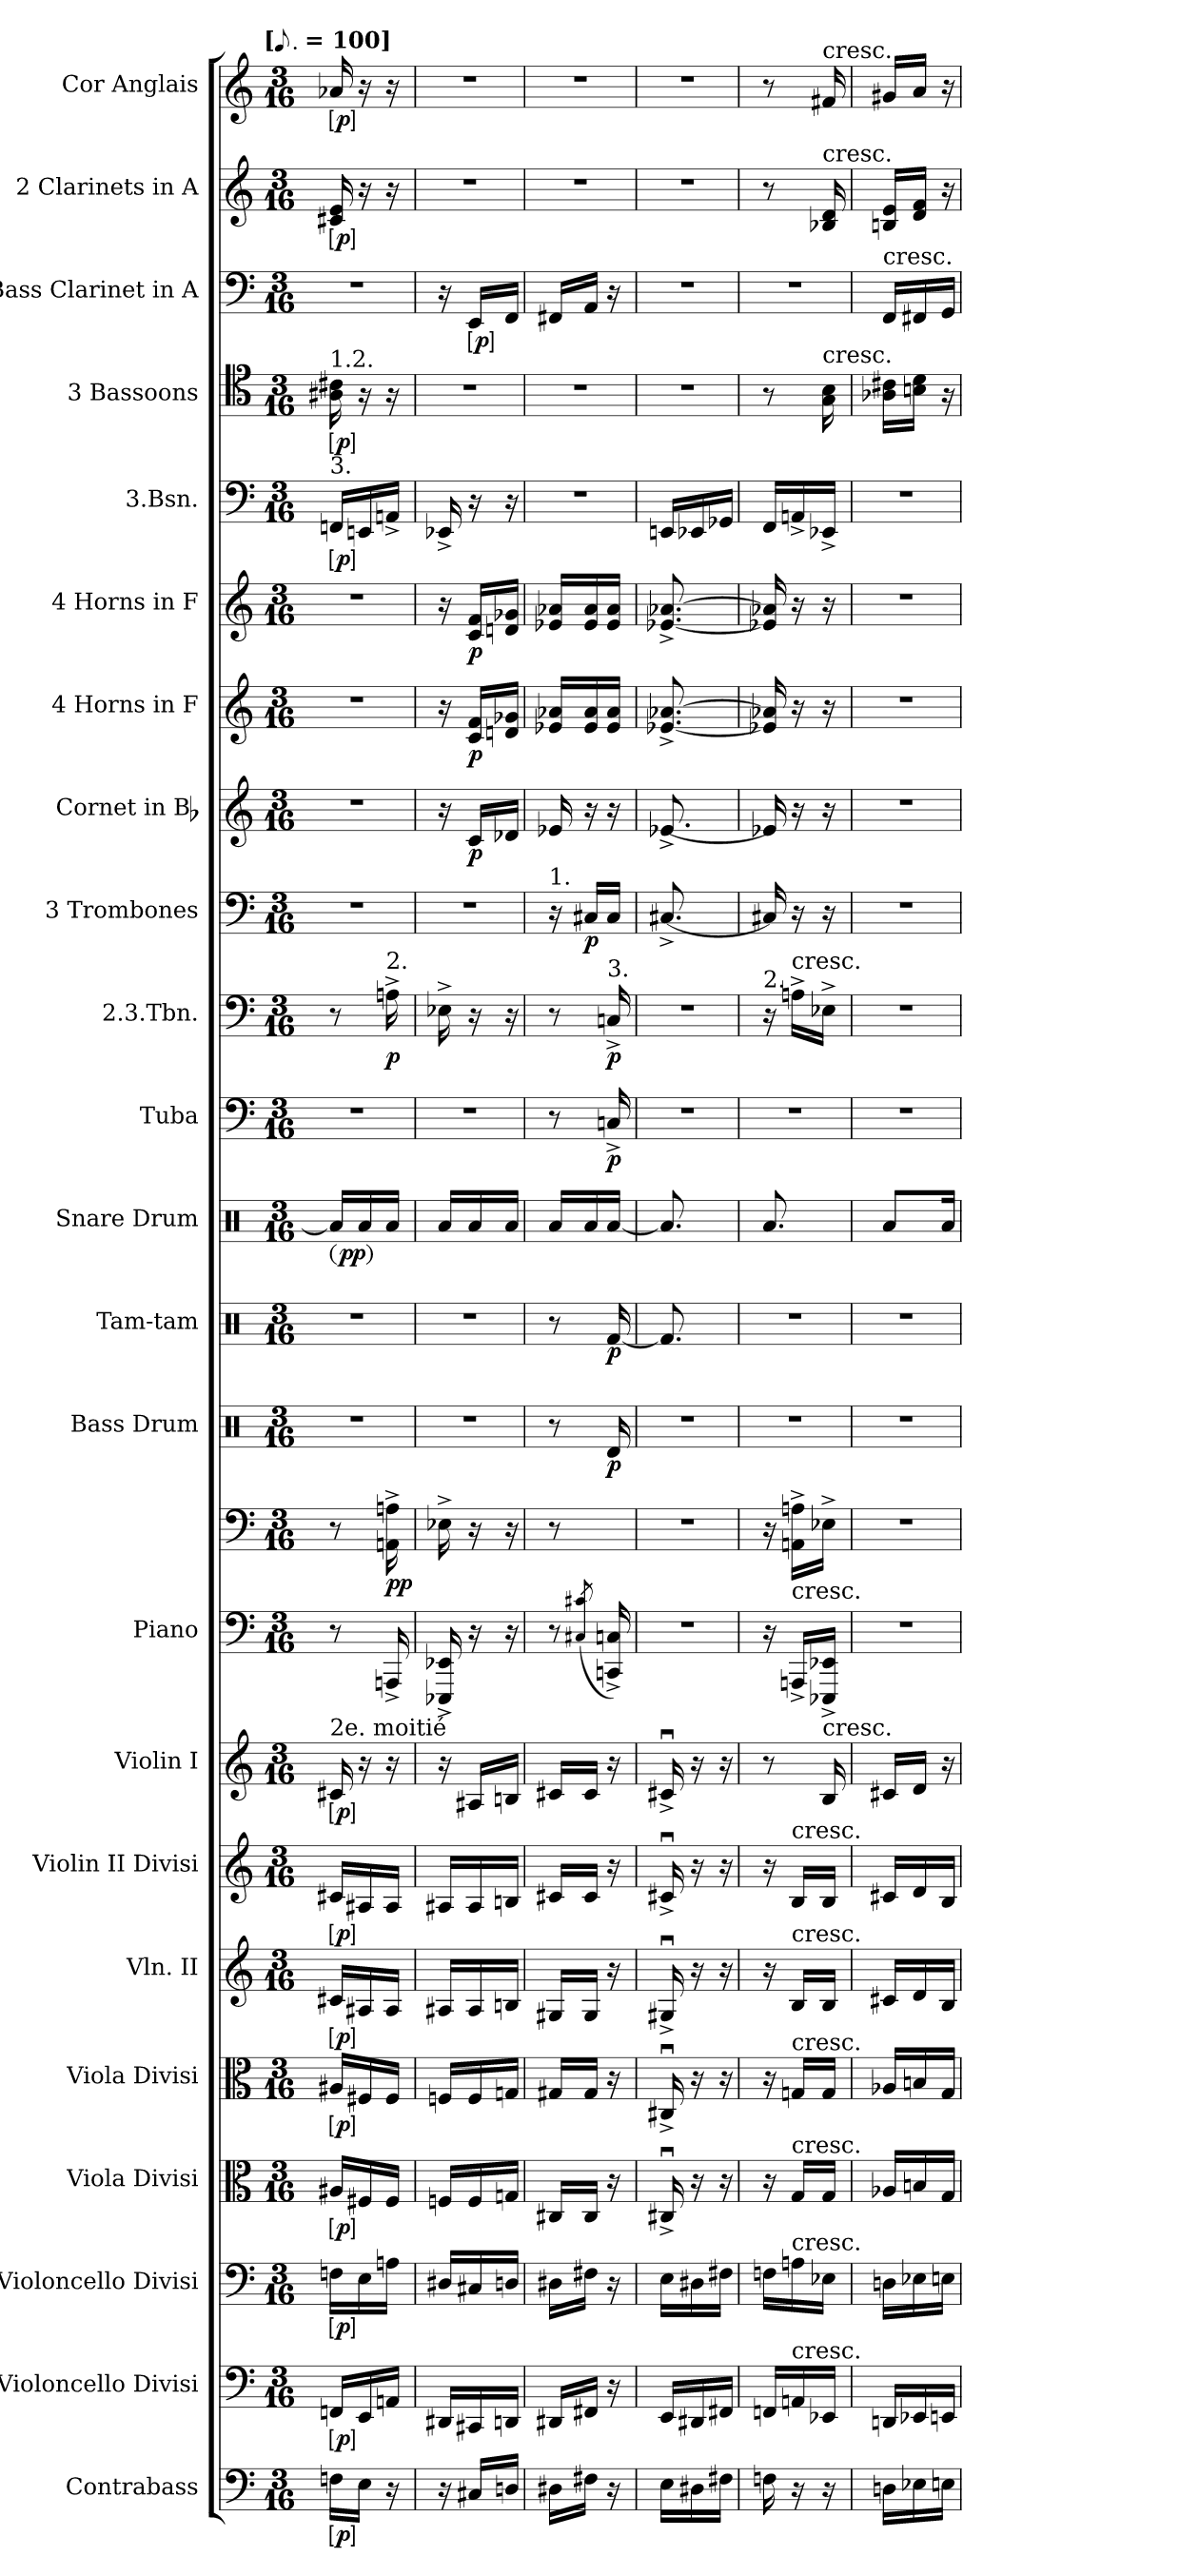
**kern	**dynam	**kern	**dynam	**kern	**dynam	**kern	**dynam	**kern	**dynam	**kern	**dynam	**kern	**dynam	**kern	**dynam	**kern	**kern	**dynam	**kern	**dynam	**kern	**dynam	**kern	**dynam	**kern	**dynam	**kern	**dynam	**kern	**dynam	**kern	**dynam	**kern	**dynam	**kern	**dynam	**kern	**dynam	**kern	**dynam	**kern	**dynam	**kern	**dynam	**kern	**dynam
*part23	*part23	*part22	*part22	*part21	*part21	*part20	*part20	*part19	*part19	*part18	*part18	*part17	*part17	*part16	*part16	*part15	*part15	*part15	*part14	*part14	*part13	*part13	*part12	*part12	*part11	*part11	*part10	*part10	*part9	*part9	*part8	*part8	*part7	*part7	*part6	*part6	*part5	*part5	*part4	*part4	*part3	*part3	*part2	*part2	*part1	*part1
*staff24	*staff24	*staff23	*staff23	*staff22	*staff22	*staff21	*staff21	*staff20	*staff20	*staff19	*staff19	*staff18	*staff18	*staff17	*staff17	*staff16	*staff15	*staff15/16	*staff14	*staff14	*staff13	*staff13	*staff12	*staff12	*staff11	*staff11	*staff10	*staff10	*staff9	*staff9	*staff8	*staff8	*staff7	*staff7	*staff6	*staff6	*staff5	*staff5	*staff4	*staff4	*staff3	*staff3	*staff2	*staff2	*staff1	*staff1
*I"Contrabass	*	*I"Violoncello Divisi	*	*I"Violoncello Divisi	*	*I"Viola Divisi	*	*I"Viola Divisi	*	*I"Vln. II	*	*I"Violin II Divisi	*	*I"Violin I	*	*I"Piano	*	*	*I"Bass Drum	*	*I"Tam-tam	*	*I"Snare Drum	*	*I"Tuba	*	*I"2.3.Tbn.	*	*I"3 Trombones	*	*I"Cornet in Bb	*	*I"4 Horns in F	*	*I"4 Horns in F	*	*I"3.Bsn.	*	*I"3 Bassoons	*	*I"Bass Clarinet in A	*	*I"2 Clarinets in A	*	*I"Cor Anglais	*
*I'Cb.	*	*I'Vc	*	*I'Vc.	*	*I'Vla.	*	*I'Vla.	*	*I'Vln	*	*I'Vln. II	*	*I'Vln. I	*	*I'Pno.	*	*	*	*	*	*	*	*	*I'Tba.	*	*	*	*I'1.Tbn.	*	*	*	*I'3.4.Hn.	*	*I'1.2.Hn.	*	*I'Bsn	*	*I'1.2.Bsn.	*	*I'B. Cl.	*	*I'Cl.	*	*I'C. A.	*
*clefF4	*	*clefF4	*	*clefF4	*	*clefC3	*	*clefC3	*	*clefG2	*	*clefG2	*	*clefG2	*	*clefF4	*clefF4	*	*clefX	*	*clefX	*	*clefX	*	*clefF4	*	*clefF4	*	*clefF4	*	*clefG2	*	*clefG2	*	*clefG2	*	*clefF4	*	*clefC4	*	*clefF4	*	*clefG2	*	*clefG2	*
*ITrd7c12	*	*	*	*	*	*	*	*	*	*	*	*	*	*	*	*	*	*	*	*	*	*	*	*	*	*	*	*	*	*	*ITrd1c2	*	*ITrd4c7	*	*ITrd4c7	*	*	*	*	*	*ITrd2c3	*	*ITrd2c3	*	*ITrd4c7	*
*k[]	*	*k[]	*	*k[]	*	*k[]	*	*k[]	*	*k[]	*	*k[]	*	*k[]	*	*k[]	*k[]	*	*k[]	*	*k[]	*	*k[]	*	*k[]	*	*k[]	*	*k[]	*	*k[b-e-]	*	*k[b-]	*	*k[b-]	*	*k[]	*	*k[]	*	*k[f#c#g#]	*	*k[f#c#g#]	*	*k[b-]	*
!!LO:TX:omd:t=[[8th-dot] = 100]
*M3/16	*	*M3/16	*	*M3/16	*	*M3/16	*	*M3/16	*	*M3/16	*	*M3/16	*	*M3/16	*	*M3/16	*M3/16	*	*M3/16	*	*M3/16	*	*M3/16	*	*M3/16	*	*M3/16	*	*M3/16	*	*M3/16	*	*M3/16	*	*M3/16	*	*M3/16	*	*M3/16	*	*M3/16	*	*M3/16	*	*M3/16	*
*MM75	*	*MM75	*	*MM75	*	*MM75	*	*MM75	*	*MM75	*	*MM75	*	*MM75	*	*MM75	*MM75	*	*MM75	*	*MM75	*	*MM75	*	*MM75	*	*MM75	*	*MM75	*	*MM75	*	*MM75	*	*MM75	*	*MM75	*	*MM75	*	*MM75	*	*MM75	*	*MM75	*
=1	=1	=1	=1	=1	=1	=1	=1	=1	=1	=1	=1	=1	=1	=1	=1	=1	=1	=1	=1	=1	=1	=1	=1	=1	=1	=1	=1	=1	=1	=1	=1	=1	=1	=1	=1	=1	=1	=1	=1	=1	=1	=1	=1	=1	=1	=1
!	!	!	!	!	!	!	!	!	!	!	!	!	!	!	!	!	!	!	!	!	!	!	!	!	!	!	!	!	!	!	!	!	!	!	!	!	!	!	!LO:TX:a:t=1.2.	!	!	!	!	!	!	!
!	!	!	!	!	!	!	!	!	!	!	!	!	!	!	!	!	!	!	!	!	!	!	!	!	!	!	!	!	!	!	!	!	!	!	!	!	!LO:TX:a:t=3.	!	!	!	!	!	!	!	!	!
!	!	!	!	!	!	!	!	!	!	!	!	!	!	!LO:TX:a:t=2e. moitié	!	!	!	!	!	!	!	!	!	!	!	!	!	!	!	!	!	!	!	!	!	!	!	!	!	!	!	!	!	!	!	!
!	!LO:DY:ed=brack	!	!LO:DY:ed=brack	!	!LO:DY:ed=brack	!	!LO:DY:ed=brack	!	!LO:DY:ed=brack	!	!LO:DY:ed=brack	!	!LO:DY:ed=brack	!	!LO:DY:ed=brack	!	!	!	!	!	!	!	!	!LO:DY:ed=paren	!	!	!	!	!	!	!	!	!	!	!	!	!	!LO:DY:ed=brack	!	!LO:DY:ed=brack	!	!	!	!LO:DY:ed=brack	!	!LO:DY:ed=brack
16FFnLL	p	16FFnLL	p	16FnLL	p	16A#XLL	p	16A#XLL	p	16c#XLL	p	16c#XLL	p	16c#X	p	8r	8r	.	16%3r	.	16%3r	.	16Ra/LL]	pp	16%3r	.	8r	.	16%3r	.	16%3r	.	16%3r	.	16%3r	.	16FFnLL	p	16A#X 16c#X	p	16%3r	.	16A#X 16c#	p	16d-X	p
16EEJJ	.	16EE	.	16E	.	16F#X	.	16F#X	.	16A#X	.	16A#X	.	16r	.	.	.	.	.	.	.	.	16Ra/	.	.	.	.	.	.	.	.	.	.	.	.	.	16EEn	.	16r	.	.	.	16r	.	16r	.
!	!	!	!	!	!	!	!	!	!	!	!	!	!	!	!	!	!	!	!	!	!	!	!	!	!	!	!LO:TX:a:t=2.	!	!	!	!	!	!	!	!	!	!	!	!	!	!	!	!	!	!	!
16r	.	16AAnJJ	.	16AnJJ	.	16F#JJ	.	16F#JJ	.	16A#JJ	.	16A#JJ	.	16r	.	16AAAn^	16AAn^ 16An^	pp	.	.	.	.	16Ra/JJ	.	.	.	16An^	p	.	.	.	.	.	.	.	.	16AAn^JJ	.	16r	.	.	.	16r	.	16r	.
=2	=2	=2	=2	=2	=2	=2	=2	=2	=2	=2	=2	=2	=2	=2	=2	=2	=2	=2	=2	=2	=2	=2	=2	=2	=2	=2	=2	=2	=2	=2	=2	=2	=2	=2	=2	=2	=2	=2	=2	=2	=2	=2	=2	=2	=2	=2
16r	.	16DD#XLL	.	16D#XLL	.	16FnLL	.	16FnLL	.	16A#XLL	.	16A#XLL	.	16r	.	16EEE-X^ 16EE-X^	16E-X^	.	16%3r	.	16%3r	.	16Ra/LL	.	16%3r	.	16E-X^	.	16%3r	.	16r	.	16r	.	16r	.	16EE-X^	.	16%3r	.	16r	.	16%3r	.	16%3r	.
!	!	!	!	!	!	!	!	!	!	!	!	!	!	!	!	!	!	!	!	!	!	!	!	!	!	!	!	!	!	!	!	!	!	!	!	!	!	!	!	!	!	!LO:DY:ed=brack	!	!	!	!
16CC#XLL	.	16CC#X	.	16C#X	.	16F	.	16F	.	16A#	.	16A#	.	16A#XLL	.	16r	16r	.	.	.	.	.	16Ra/	.	.	.	16r	.	.	.	16B-LL	p	16F 16B-LL	p	16F 16B-LL	p	16r	.	.	.	16CC#LL	p	.	.	.	.
16DDnJJ	.	16DDnJJ	.	16DnJJ	.	16GnJJ	.	16GnJJ	.	16BnJJ	.	16BnJJ	.	16BnJJ	.	16r	16r	.	.	.	.	.	16Ra/JJ	.	.	.	16r	.	.	.	16c-XJJ	.	16Gn 16c-XJJ	.	16Gn 16c-XJJ	.	16r	.	.	.	16DDJJ	.	.	.	.	.
=3	=3	=3	=3	=3	=3	=3	=3	=3	=3	=3	=3	=3	=3	=3	=3	=3	=3	=3	=3	=3	=3	=3	=3	=3	=3	=3	=3	=3	=3	=3	=3	=3	=3	=3	=3	=3	=3	=3	=3	=3	=3	=3	=3	=3	=3	=3
!	!	!	!	!	!	!	!	!	!	!	!	!	!	!	!	!	!	!	!	!	!	!	!	!	!	!	!	!	!LO:TX:a:t=1.	!	!	!	!	!	!	!	!	!	!	!	!	!	!	!	!	!
16DD#XLL	.	16DD#XLL	.	16D#XLL	.	16C#XLL	.	16G#XLL	.	16G#XLL	.	16c#XLL	.	16c#XLL	.	8r	8r	.	8r	.	8r	.	16Ra/LL	.	8r	.	8r	.	16r	.	16d-X	.	16A-X 16d-XLL	.	16A-X 16d-XLL	.	16%3r	.	16%3r	.	16DD#XLL	.	16%3r	.	16%3r	.
16FF#XJJ	.	16FF#XJJ	.	16F#XJJ	.	16C#JJ	.	16G#JJ	.	16G#JJ	.	16c#JJ	.	16c#JJ	.	.	.	.	.	.	.	.	16Ra/	.	.	.	.	.	16C#XLL	p	16r	.	16A- 16d-	.	16A- 16d-	.	.	.	.	.	16FF#JJ	.	.	.	.	.
.	.	.	.	.	.	.	.	.	.	.	.	.	.	.	.	(>8qC#X/ 8qc#X/	.	.	.	.	.	.	.	.	.	.	.	.	.	.	.	.	.	.	.	.	.	.	.	.	.	.	.	.	.	.
!	!	!	!	!	!	!	!	!	!	!	!	!	!	!	!	!	!	!	!	!	!	!	!	!	!	!	!LO:TX:a:t=3.	!	!	!	!	!	!	!	!	!	!	!	!	!	!	!	!	!	!	!
16r	.	16r	.	16r	.	16r	.	16r	.	16r	.	16r	.	16r	.	16CCn^ 16Cn^)	16ryy	.	16Rd/	p	[16Rf/	p	[16Ra/JJ	.	16Cn^	p	16Cn^	p	16C#JJ	.	16r	.	16A- 16d-JJ	.	16A- 16d-JJ	.	.	.	.	.	16r	.	.	.	.	.
=4	=4	=4	=4	=4	=4	=4	=4	=4	=4	=4	=4	=4	=4	=4	=4	=4	=4	=4	=4	=4	=4	=4	=4	=4	=4	=4	=4	=4	=4	=4	=4	=4	=4	=4	=4	=4	=4	=4	=4	=4	=4	=4	=4	=4	=4	=4
16EELL	.	16EELL	.	16ELL	.	16C#X^u	.	16C#X^u	.	16G#X^u	.	16c#X^u	.	16c#X^u	.	16%3r	16%3r	.	16%3r	.	8.Rf/]	.	8.Ra/]	.	16%3r	.	16%3r	.	[8.C#X^	.	[8.d-X^	.	[8.A-X^ [8.d-X^	.	[8.A-X^ [8.d-X^	.	16EEnLL	.	16%3r	.	16%3r	.	16%3r	.	16%3r	.
16DD#X	.	16DD#X	.	16D#X	.	16r	.	16r	.	16r	.	16r	.	16r	.	.	.	.	.	.	.	.	.	.	.	.	.	.	.	.	.	.	.	.	.	.	16EE-X	.	.	.	.	.	.	.	.	.
16FF#XJJ	.	16FF#XJJ	.	16F#XJJ	.	16r	.	16r	.	16r	.	16r	.	16r	.	.	.	.	.	.	.	.	.	.	.	.	.	.	.	.	.	.	.	.	.	.	16GG-XJJ	.	.	.	.	.	.	.	.	.
=5	=5	=5	=5	=5	=5	=5	=5	=5	=5	=5	=5	=5	=5	=5	=5	=5	=5	=5	=5	=5	=5	=5	=5	=5	=5	=5	=5	=5	=5	=5	=5	=5	=5	=5	=5	=5	=5	=5	=5	=5	=5	=5	=5	=5	=5	=5
!	!	!	!	!	!	!	!	!	!	!	!	!	!	!	!	!	!	!	!	!	!	!	!	!	!	!	!LO:TX:a:t=2.	!	!	!	!	!	!	!	!	!	!	!	!	!	!	!	!	!	!	!
16FFn	.	16FFnLL	.	16FnLL	.	16r	.	16r	.	16r	.	16r	.	8r	.	16r	16r	.	16%3r	.	16%3r	.	8.Ra/	.	16%3r	.	16r	.	16C#X]	.	16d-X]	.	16A-X] 16d-X]	.	16A-X] 16d-X]	.	16FFLL	.	8r	.	16%3r	.	8r	.	8r	.
!	!	!	!	!	!	!	!	!	!	!	!	!	!	!	!	!	!	!	!	!	!	!	!	!	!	!	!LO:TX:t=cresc.	!	!	!	!	!	!	!	!	!	!	!	!	!	!	!	!	!	!	!
!	!	!	!	!	!	!	!	!	!	!	!	!	!	!	!	!	!LO:TX:c:t=cresc.	!	!	!	!	!	!	!	!	!	!	!	!	!	!	!	!	!	!	!	!	!	!	!	!	!	!	!	!	!
!	!	!	!	!	!	!	!	!	!	!	!	!LO:TX:t=cresc.	!	!	!	!	!	!	!	!	!	!	!	!	!	!	!	!	!	!	!	!	!	!	!	!	!	!	!	!	!	!	!	!	!	!
!	!	!	!	!	!	!	!	!	!	!LO:TX:t=cresc.	!	!	!	!	!	!	!	!	!	!	!	!	!	!	!	!	!	!	!	!	!	!	!	!	!	!	!	!	!	!	!	!	!	!	!	!
!	!	!	!	!	!	!	!	!LO:TX:t=cresc.	!	!	!	!	!	!	!	!	!	!	!	!	!	!	!	!	!	!	!	!	!	!	!	!	!	!	!	!	!	!	!	!	!	!	!	!	!	!
!	!	!	!	!	!	!LO:TX:t=cresc.	!	!	!	!	!	!	!	!	!	!	!	!	!	!	!	!	!	!	!	!	!	!	!	!	!	!	!	!	!	!	!	!	!	!	!	!	!	!	!	!
!	!	!	!	!LO:TX:t=cresc.	!	!	!	!	!	!	!	!	!	!	!	!	!	!	!	!	!	!	!	!	!	!	!	!	!	!	!	!	!	!	!	!	!	!	!	!	!	!	!	!	!	!
!	!	!LO:TX:t=cresc.	!	!	!	!	!	!	!	!	!	!	!	!	!	!	!	!	!	!	!	!	!	!	!	!	!	!	!	!	!	!	!	!	!	!	!	!	!	!	!	!	!	!	!	!
16r	.	16AAn	.	16An	.	16GLL	.	16GnLL	.	16BLL	.	16BLL	.	.	.	16AAAn^LL	16AAn^ 16An^LL	.	.	.	.	.	.	.	.	.	16An^LL	.	16r	.	16r	.	16r	.	16r	.	16AAn^	.	.	.	.	.	.	.	.	.
!	!	!	!	!	!	!	!	!	!	!	!	!	!	!	!	!	!	!	!	!	!	!	!	!	!	!	!	!	!	!	!	!	!	!	!	!	!	!	!	!	!	!	!	!	!LO:TX:t=cresc.	!
!	!	!	!	!	!	!	!	!	!	!	!	!	!	!	!	!	!	!	!	!	!	!	!	!	!	!	!	!	!	!	!	!	!	!	!	!	!	!	!	!	!	!	!LO:TX:t=cresc.	!	!	!
!	!	!	!	!	!	!	!	!	!	!	!	!	!	!	!	!	!	!	!	!	!	!	!	!	!	!	!	!	!	!	!	!	!	!	!	!	!	!	!LO:TX:t=cresc.	!	!	!	!	!	!	!
!	!	!	!	!	!	!	!	!	!	!	!	!	!	!LO:TX:t=cresc.	!	!	!	!	!	!	!	!	!	!	!	!	!	!	!	!	!	!	!	!	!	!	!	!	!	!	!	!	!	!	!	!
16r	.	16EE-XJJ	.	16E-XJJ	.	16GJJ	.	16GJJ	.	16BJJ	.	16BJJ	.	16B	.	16EEE-X^ 16EE-X^JJ	16E-X^JJ	.	.	.	.	.	.	.	.	.	16E-X^JJ	.	16r	.	16r	.	16r	.	16r	.	16EE-X^JJ	.	16G 16B	.	.	.	16Gn 16B	.	16Bn	.
=6	=6	=6	=6	=6	=6	=6	=6	=6	=6	=6	=6	=6	=6	=6	=6	=6	=6	=6	=6	=6	=6	=6	=6	=6	=6	=6	=6	=6	=6	=6	=6	=6	=6	=6	=6	=6	=6	=6	=6	=6	=6	=6	=6	=6	=6	=6
!	!	!	!	!	!	!	!	!	!	!	!	!	!	!	!	!	!	!	!	!	!	!	!	!	!	!	!	!	!	!	!	!	!	!	!	!	!	!	!	!	!LO:TX:t=cresc.	!	!	!	!	!
16DDnLL	.	16DDnLL	.	16DnLL	.	16A-XLL	.	16A-XLL	.	16c#XLL	.	16c#XLL	.	16c#XLL	.	16%3r	16%3r	.	16%3r	.	16%3r	.	8Ra/L	.	16%3r	.	16%3r	.	16%3r	.	16%3r	.	16%3r	.	16%3r	.	16%3r	.	16A-X 16c#XLL	.	16DDLL	.	16G#X 16c#LL	.	16c#XLL	.
16EE-X	.	16EE-X	.	16E-X	.	16Bn	.	16Bn	.	16d	.	16d	.	16dJJ	.	.	.	.	.	.	.	.	.	.	.	.	.	.	.	.	.	.	.	.	.	.	.	.	16Bn 16dJJ	.	16DD#X	.	16B 16dJJ	.	16dJJ	.
16EEnJJ	.	16EEnJJ	.	16EnJJ	.	16GJJ	.	16GJJ	.	16BJJ	.	16BJJ	.	16r	.	.	.	.	.	.	.	.	16Ra/Jk	.	.	.	.	.	.	.	.	.	.	.	.	.	.	.	16r	.	16EEJJ	.	16r	.	16r	.
=	=	=	=	=	=	=	=	=	=	=	=	=	=	=	=	=	=	=	=	=	=	=	=	=	=	=	=	=	=	=	=	=	=	=	=	=	=	=	=	=	=	=	=	=	=	=
*-	*-	*-	*-	*-	*-	*-	*-	*-	*-	*-	*-	*-	*-	*-	*-	*-	*-	*-	*-	*-	*-	*-	*-	*-	*-	*-	*-	*-	*-	*-	*-	*-	*-	*-	*-	*-	*-	*-	*-	*-	*-	*-	*-	*-	*-	*-
